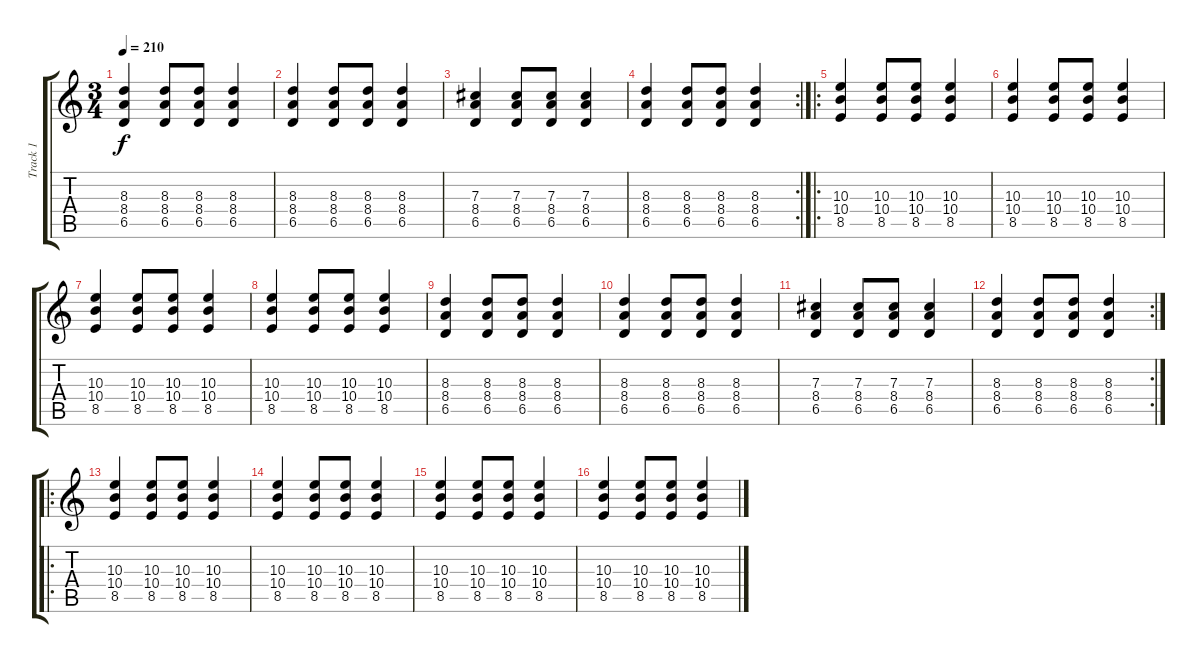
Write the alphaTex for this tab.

\track ("Track 1" "Track 1") {instrument distortionguitar}
\staff {score tabs}
\tuning (Eb4 Bb3 Gb3 Db3 Ab2 Eb2) {hide}
\ts (3 4)
\tempo 210
\clef g2
\ks c
(8.3 8.4 6.5).4{dy f} (8.3 8.4 6.5).8 (8.3 8.4 6.5).8 (8.3 8.4 6.5).4 |
(8.3 8.4 6.5).4 (8.3 8.4 6.5).8 (8.3 8.4 6.5).8 (8.3 8.4 6.5).4 |
(7.3 8.4 6.5).4 (7.3 8.4 6.5).8 (7.3 8.4 6.5).8 (7.3 8.4 6.5).4 |
\rc 2
(8.3 8.4 6.5).4 (8.3 8.4 6.5).8 (8.3 8.4 6.5).8 (8.3 8.4 6.5).4 |
\ro
(10.3 10.4 8.5).4 (10.3 10.4 8.5).8 (10.3 10.4 8.5).8 (10.3 10.4 8.5).4 |
(10.3 10.4 8.5).4 (10.3 10.4 8.5).8 (10.3 10.4 8.5).8 (10.3 10.4 8.5).4 |
(10.3 10.4 8.5).4 (10.3 10.4 8.5).8 (10.3 10.4 8.5).8 (10.3 10.4 8.5).4 |
(10.3 10.4 8.5).4 (10.3 10.4 8.5).8 (10.3 10.4 8.5).8 (10.3 10.4 8.5).4 |
(8.3 8.4 6.5).4 (8.3 8.4 6.5).8 (8.3 8.4 6.5).8 (8.3 8.4 6.5).4 |
(8.3 8.4 6.5).4 (8.3 8.4 6.5).8 (8.3 8.4 6.5).8 (8.3 8.4 6.5).4 |
(7.3 8.4 6.5).4 (7.3 8.4 6.5).8 (7.3 8.4 6.5).8 (7.3 8.4 6.5).4 |
\rc 2
(8.3 8.4 6.5).4 (8.3 8.4 6.5).8 (8.3 8.4 6.5).8 (8.3 8.4 6.5).4 |
\ro
(10.3 10.4 8.5).4 (10.3 10.4 8.5).8 (10.3 10.4 8.5).8 (10.3 10.4 8.5).4 |
(10.3 10.4 8.5).4 (10.3 10.4 8.5).8 (10.3 10.4 8.5).8 (10.3 10.4 8.5).4 |
(10.3 10.4 8.5).4 (10.3 10.4 8.5).8 (10.3 10.4 8.5).8 (10.3 10.4 8.5).4 |
(10.3 10.4 8.5).4 (10.3 10.4 8.5).8 (10.3 10.4 8.5).8 (10.3 10.4 8.5).4
